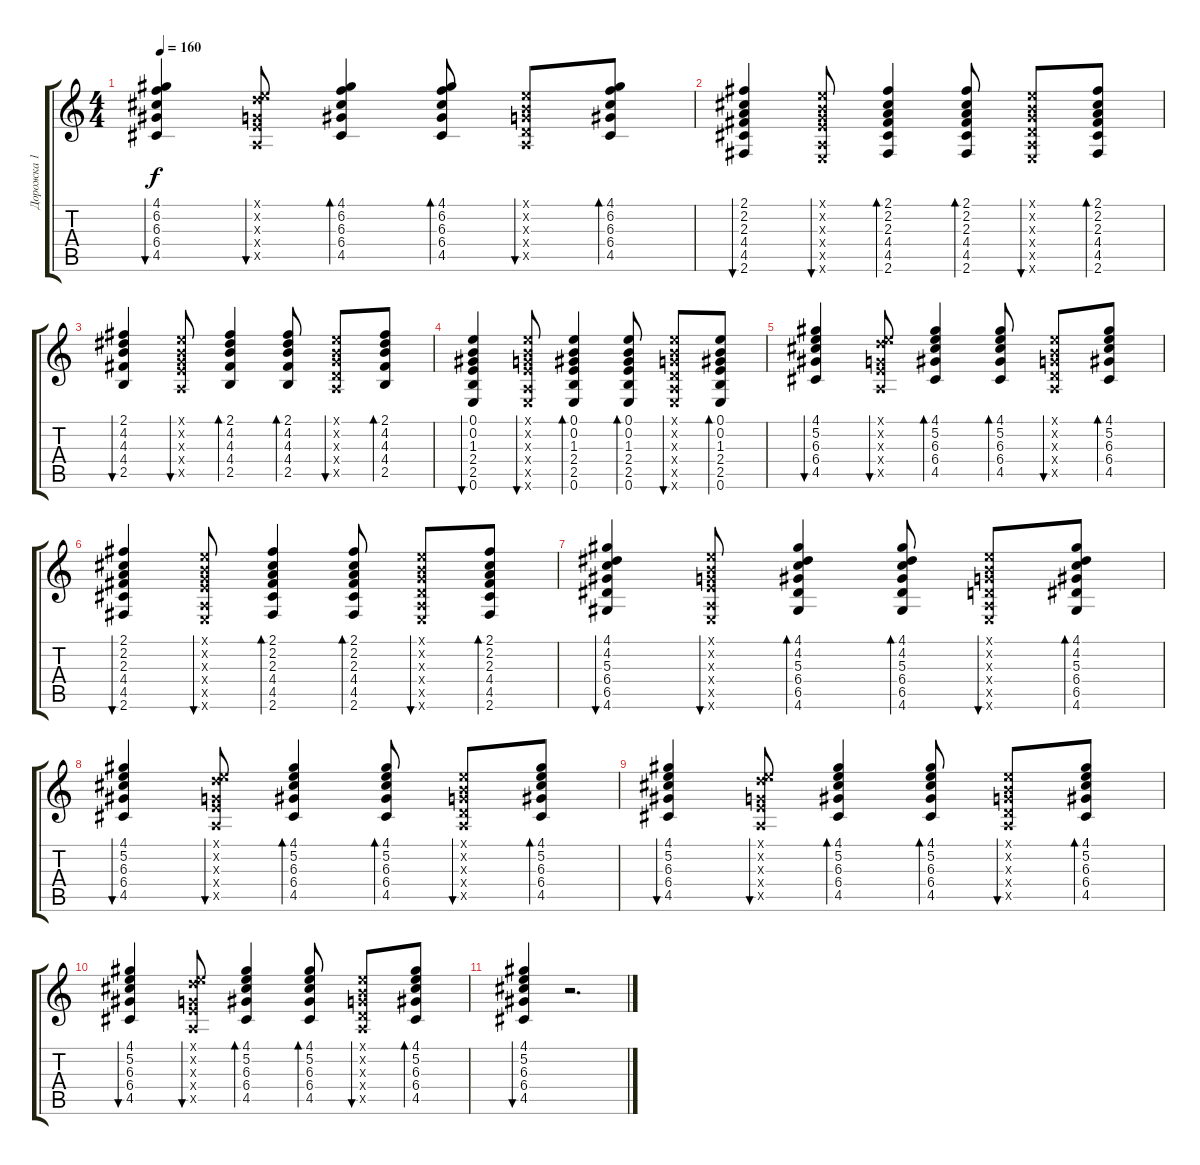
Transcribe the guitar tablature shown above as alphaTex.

\track ("Дорожка 1" "Дорожка 1") {instrument acousticguitarsteel}
\staff {score tabs}
\tuning (E4 B3 G3 D3 A2 E2) {hide}
\ts (4 4)
\tempo 160
\clef g2
\ks c
(4.1 6.2 6.3 6.4 4.5).4{bu 60 dy f} (0.1{x} 3.2{x} 0.3{x} 2.4{x} 0.5{x}).8{bu 60} (4.1 6.2 6.3 6.4 4.5).4{bd 60} (4.1 6.2 6.3 6.4 4.5).8{bd 60} (0.1{x} 0.2{x} 0.3{x} 0.4{x} 0.5{x}).8{bu 60} (4.1 6.2 6.3 6.4 4.5).8{bd 60} |
(2.1 2.2 2.3 4.4 4.5 2.6).4{bu 60} (0.1{x} 0.2{x} 0.3{x} 2.4{x} 0.5{x} 0.6{x}).8{bu 60} (2.1 2.2 2.3 4.4 4.5 2.6).4{bd 60} (2.1 2.2 2.3 4.4 4.5 2.6).8{bd 60} (0.1{x} 0.2{x} 0.3{x} 0.4{x} 0.5{x} 0.6{x}).8{bu 60} (2.1 2.2 2.3 4.4 4.5 2.6).8{bd 60} |
(2.1 4.2 4.3 4.4 2.5).4{bu 60} (0.1{x} 0.2{x} 0.3{x} 2.4{x} 0.5{x}).8{bu 60} (2.1 4.2 4.3 4.4 2.5).4{bd 60} (2.1 4.2 4.3 4.4 2.5).8{bd 60} (0.1{x} 0.2{x} 0.3{x} 0.4{x} 0.5{x}).8{bu 60} (2.1 4.2 4.3 4.4 2.5).8{bd 60} |
(0.1 0.2 1.3 2.4 2.5 0.6).4{bu 60} (0.1{x} 0.2{x} 0.3{x} 2.4{x} 0.5{x} 0.6{x}).8{bu 60} (0.1 0.2 1.3 2.4 2.5 0.6).4{bd 60} (0.1 0.2 1.3 2.4 2.5 0.6).8{bd 60} (0.1{x} 0.2{x} 0.3{x} 0.4{x} 0.5{x} 0.6{x}).8{bu 60} (0.1 0.2 1.3 2.4 2.5 0.6).8{bd 60} |
(4.1 5.2 6.3 6.4 4.5).4{bu 60} (0.1{x} 3.2{x} 0.3{x} 2.4{x} 0.5{x}).8{bu 60} (4.1 5.2 6.3 6.4 4.5).4{bd 60} (4.1 5.2 6.3 6.4 4.5).8{bd 60} (0.1{x} 0.2{x} 0.3{x} 0.4{x} 0.5{x}).8{bu 60} (4.1 5.2 6.3 6.4 4.5).8{bd 60} |
(2.1 2.2 2.3 4.4 4.5 2.6).4{bu 60} (0.1{x} 0.2{x} 0.3{x} 2.4{x} 0.5{x} 0.6{x}).8{bu 60} (2.1 2.2 2.3 4.4 4.5 2.6).4{bd 60} (2.1 2.2 2.3 4.4 4.5 2.6).8{bd 60} (0.1{x} 0.2{x} 0.3{x} 0.4{x} 0.5{x} 0.6{x}).8{bu 60} (2.1 2.2 2.3 4.4 4.5 2.6).8{bd 60} |
(4.1 4.2 5.3 6.4 6.5 4.6).4{bu 60} (0.1{x} 0.2{x} 0.3{x} 2.4{x} 0.5{x} 0.6{x}).8{bu 60} (4.1 4.2 5.3 6.4 6.5 4.6).4{bd 60} (4.1 4.2 5.3 6.4 6.5 4.6).8{bd 60} (0.1{x} 0.2{x} 0.3{x} 0.4{x} 0.5{x} 0.6{x}).8{bu 60} (4.1 4.2 5.3 6.4 6.5 4.6).8{bd 60} |
(4.1 5.2 6.3 6.4 4.5).4{bu 60} (0.1{x} 3.2{x} 0.3{x} 2.4{x} 0.5{x}).8{bu 60} (4.1 5.2 6.3 6.4 4.5).4{bd 60} (4.1 5.2 6.3 6.4 4.5).8{bd 60} (0.1{x} 0.2{x} 0.3{x} 0.4{x} 0.5{x}).8{bu 60} (4.1 5.2 6.3 6.4 4.5).8{bd 60} |
(4.1 5.2 6.3 6.4 4.5).4{bu 60} (0.1{x} 3.2{x} 0.3{x} 2.4{x} 0.5{x}).8{bu 60} (4.1 5.2 6.3 6.4 4.5).4{bd 60} (4.1 5.2 6.3 6.4 4.5).8{bd 60} (0.1{x} 0.2{x} 0.3{x} 0.4{x} 0.5{x}).8{bu 60} (4.1 5.2 6.3 6.4 4.5).8{bd 60} |
(4.1 5.2 6.3 6.4 4.5).4{bu 60} (0.1{x} 3.2{x} 0.3{x} 2.4{x} 0.5{x}).8{bu 60} (4.1 5.2 6.3 6.4 4.5).4{bd 60} (4.1 5.2 6.3 6.4 4.5).8{bd 60} (0.1{x} 0.2{x} 0.3{x} 0.4{x} 0.5{x}).8{bu 60} (4.1 5.2 6.3 6.4 4.5).8{bd 60} |
(4.1 5.2 6.3 6.4 4.5).4{bu 60} r.2{d}
